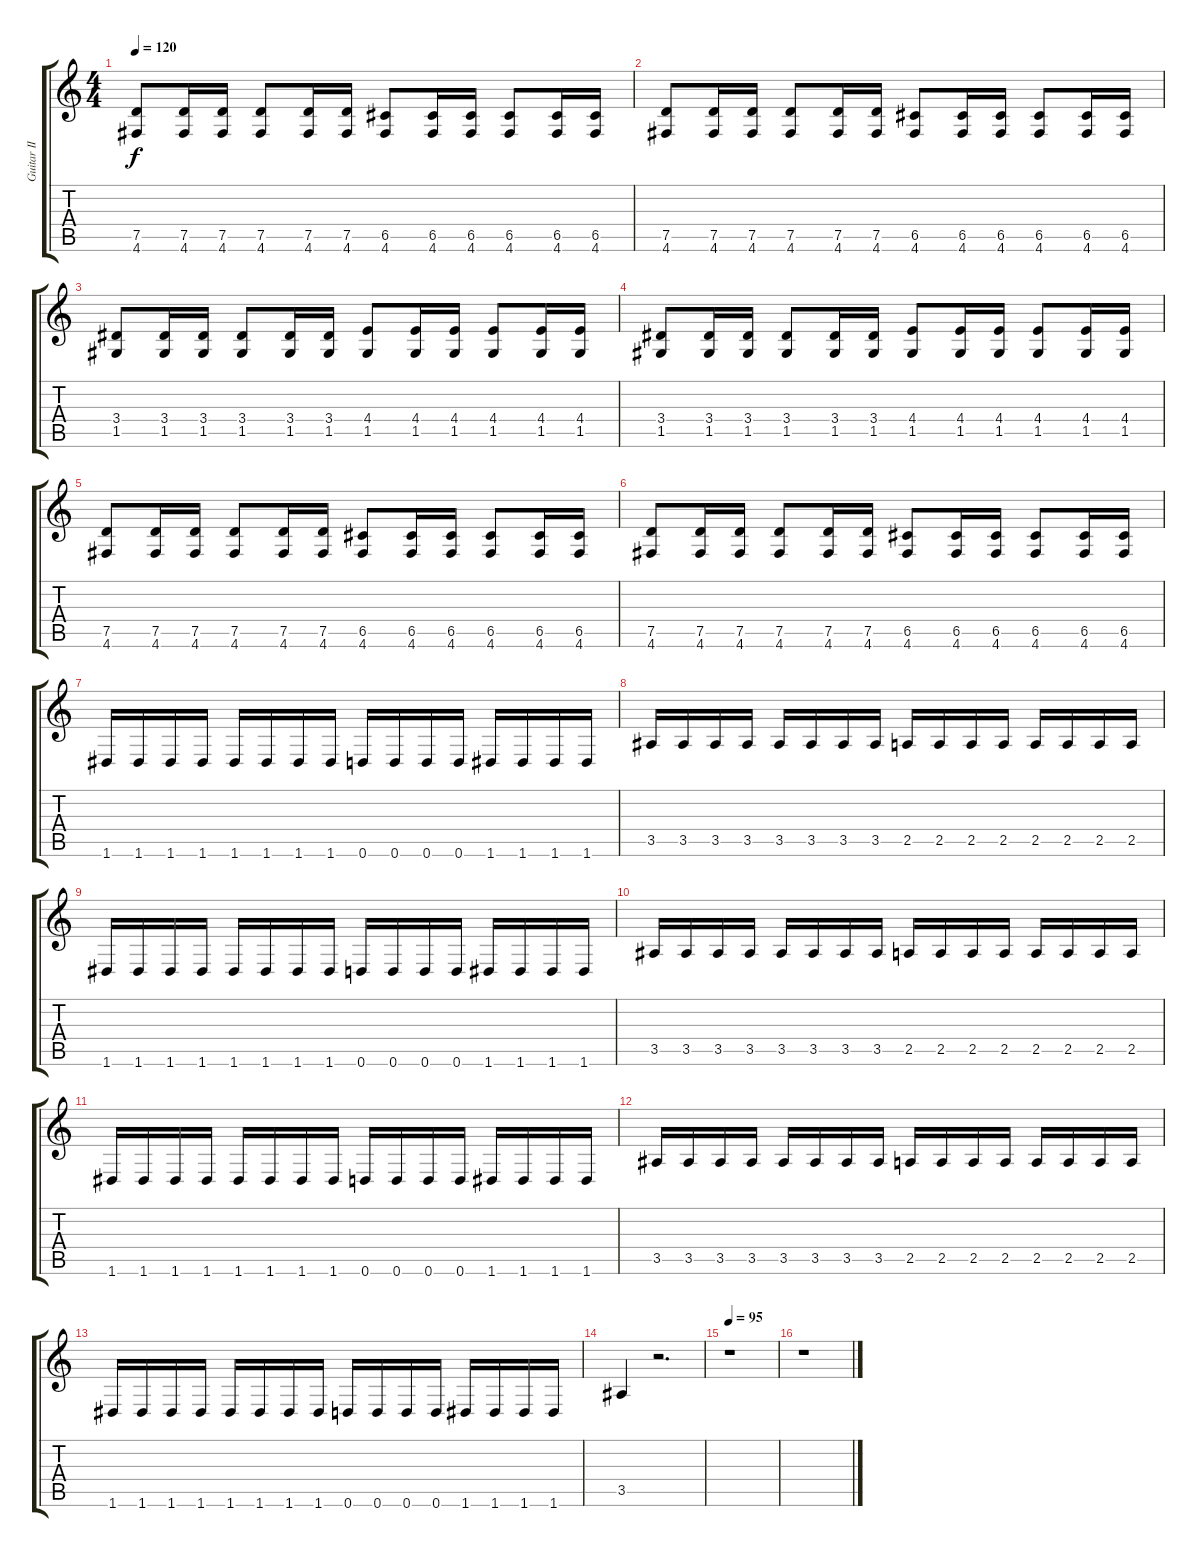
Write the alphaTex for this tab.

\track ("Guitar II" "Guitar II") {instrument distortionguitar}
\staff {score tabs}
\tuning (D4 A3 F3 C3 G2 D2) {hide}
\ts (4 4)
\tempo 120
\clef g2
\ks c
(7.5 4.6).8{dy f} (7.5 4.6).16 (7.5 4.6).16 (7.5 4.6).8 (7.5 4.6).16 (7.5 4.6).16 (6.5 4.6).8 (6.5 4.6).16 (6.5 4.6).16 (6.5 4.6).8 (6.5 4.6).16 (6.5 4.6).16 |
(7.5 4.6).8 (7.5 4.6).16 (7.5 4.6).16 (7.5 4.6).8 (7.5 4.6).16 (7.5 4.6).16 (6.5 4.6).8 (6.5 4.6).16 (6.5 4.6).16 (6.5 4.6).8 (6.5 4.6).16 (6.5 4.6).16 |
(3.4 1.5).8 (3.4 1.5).16 (3.4 1.5).16 (3.4 1.5).8 (3.4 1.5).16 (3.4 1.5).16 (4.4 1.5).8 (4.4 1.5).16 (4.4 1.5).16 (4.4 1.5).8 (4.4 1.5).16 (4.4 1.5).16 |
(3.4 1.5).8 (3.4 1.5).16 (3.4 1.5).16 (3.4 1.5).8 (3.4 1.5).16 (3.4 1.5).16 (4.4 1.5).8 (4.4 1.5).16 (4.4 1.5).16 (4.4 1.5).8 (4.4 1.5).16 (4.4 1.5).16 |
(7.5 4.6).8 (7.5 4.6).16 (7.5 4.6).16 (7.5 4.6).8 (7.5 4.6).16 (7.5 4.6).16 (6.5 4.6).8 (6.5 4.6).16 (6.5 4.6).16 (6.5 4.6).8 (6.5 4.6).16 (6.5 4.6).16 |
(7.5 4.6).8 (7.5 4.6).16 (7.5 4.6).16 (7.5 4.6).8 (7.5 4.6).16 (7.5 4.6).16 (6.5 4.6).8 (6.5 4.6).16 (6.5 4.6).16 (6.5 4.6).8 (6.5 4.6).16 (6.5 4.6).16 |
1.6.16 1.6.16 1.6.16 1.6.16 1.6.16 1.6.16 1.6.16 1.6.16 0.6.16 0.6.16 0.6.16 0.6.16 1.6.16 1.6.16 1.6.16 1.6.16 |
3.5.16 3.5.16 3.5.16 3.5.16 3.5.16 3.5.16 3.5.16 3.5.16 2.5.16 2.5.16 2.5.16 2.5.16 2.5.16 2.5.16 2.5.16 2.5.16 |
1.6.16 1.6.16 1.6.16 1.6.16 1.6.16 1.6.16 1.6.16 1.6.16 0.6.16 0.6.16 0.6.16 0.6.16 1.6.16 1.6.16 1.6.16 1.6.16 |
3.5.16 3.5.16 3.5.16 3.5.16 3.5.16 3.5.16 3.5.16 3.5.16 2.5.16 2.5.16 2.5.16 2.5.16 2.5.16 2.5.16 2.5.16 2.5.16 |
1.6.16 1.6.16 1.6.16 1.6.16 1.6.16 1.6.16 1.6.16 1.6.16 0.6.16 0.6.16 0.6.16 0.6.16 1.6.16 1.6.16 1.6.16 1.6.16 |
3.5.16 3.5.16 3.5.16 3.5.16 3.5.16 3.5.16 3.5.16 3.5.16 2.5.16 2.5.16 2.5.16 2.5.16 2.5.16 2.5.16 2.5.16 2.5.16 |
1.6.16 1.6.16 1.6.16 1.6.16 1.6.16 1.6.16 1.6.16 1.6.16 0.6.16 0.6.16 0.6.16 0.6.16 1.6.16 1.6.16 1.6.16 1.6.16 |
3.5.4 r.2{d} |
\tempo 95
r.1 |
r.1
